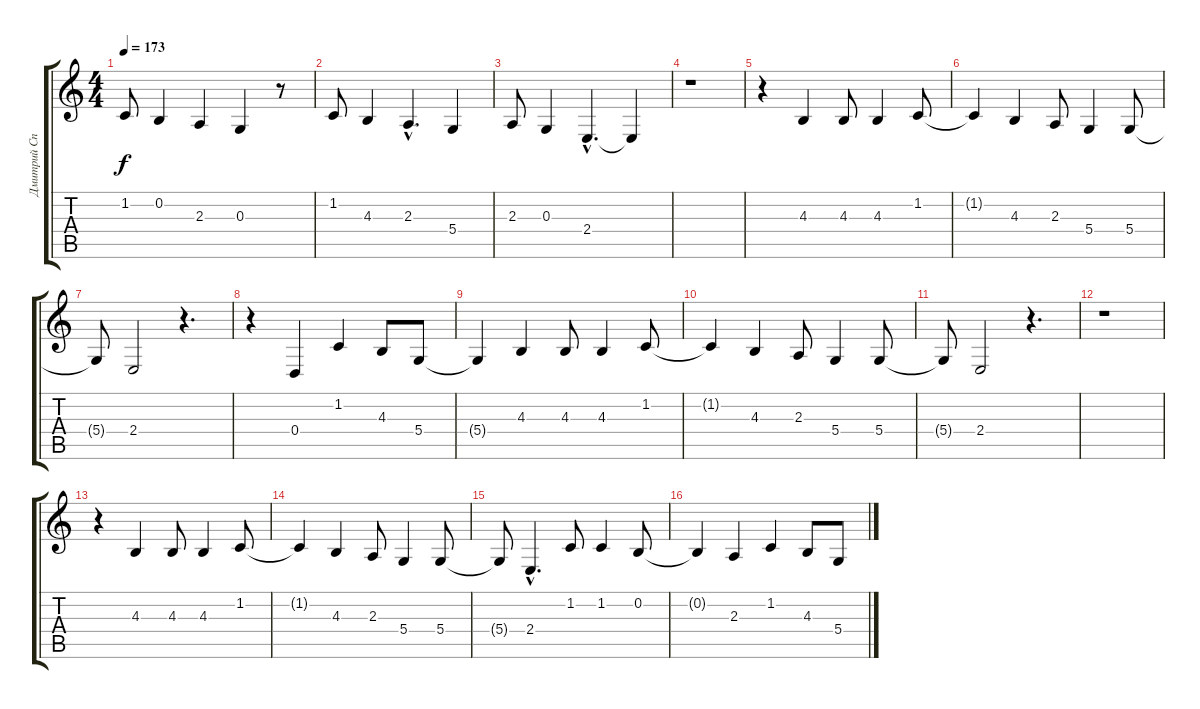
\track ("Дмитрий Спирин" "Дмитрий Сп") {instrument lead8bassandlead}
\staff {score tabs}
\tuning (E4 B3 G3 D3 A2 E2) {hide}
\ts (4 4)
\tempo 173
\clef g2
\ks c
1.2.8{dy f} 0.2.4 2.3.4 0.3.4 r.8 |
1.2.8 4.3.4 2.3{hac}.4{d} 5.4.4 |
2.3.8 0.3.4 2.4{hac}.4{d} 2.4{t}.4 |
r.1 |
r.4 4.3.4 4.3.8 4.3.4 1.2.8 |
1.2{t}.4 4.3.4 2.3.8 5.4.4 5.4.8 |
5.4{t}.8 2.4.2 r.4{d} |
r.4 0.4.4 1.2.4 4.3.8 5.4.8 |
5.4{t}.4 4.3.4 4.3.8 4.3.4 1.2.8 |
1.2{t}.4 4.3.4 2.3.8 5.4.4 5.4.8 |
5.4{t}.8 2.4.2 r.4{d} |
r.1 |
r.4 4.3.4 4.3.8 4.3.4 1.2.8 |
1.2{t}.4 4.3.4 2.3.8 5.4.4 5.4.8 |
5.4{t}.8 2.4{hac}.4{d} 1.2.8 1.2.4 0.2.8 |
0.2{t}.4 2.3.4 1.2.4 4.3.8 5.4.8
